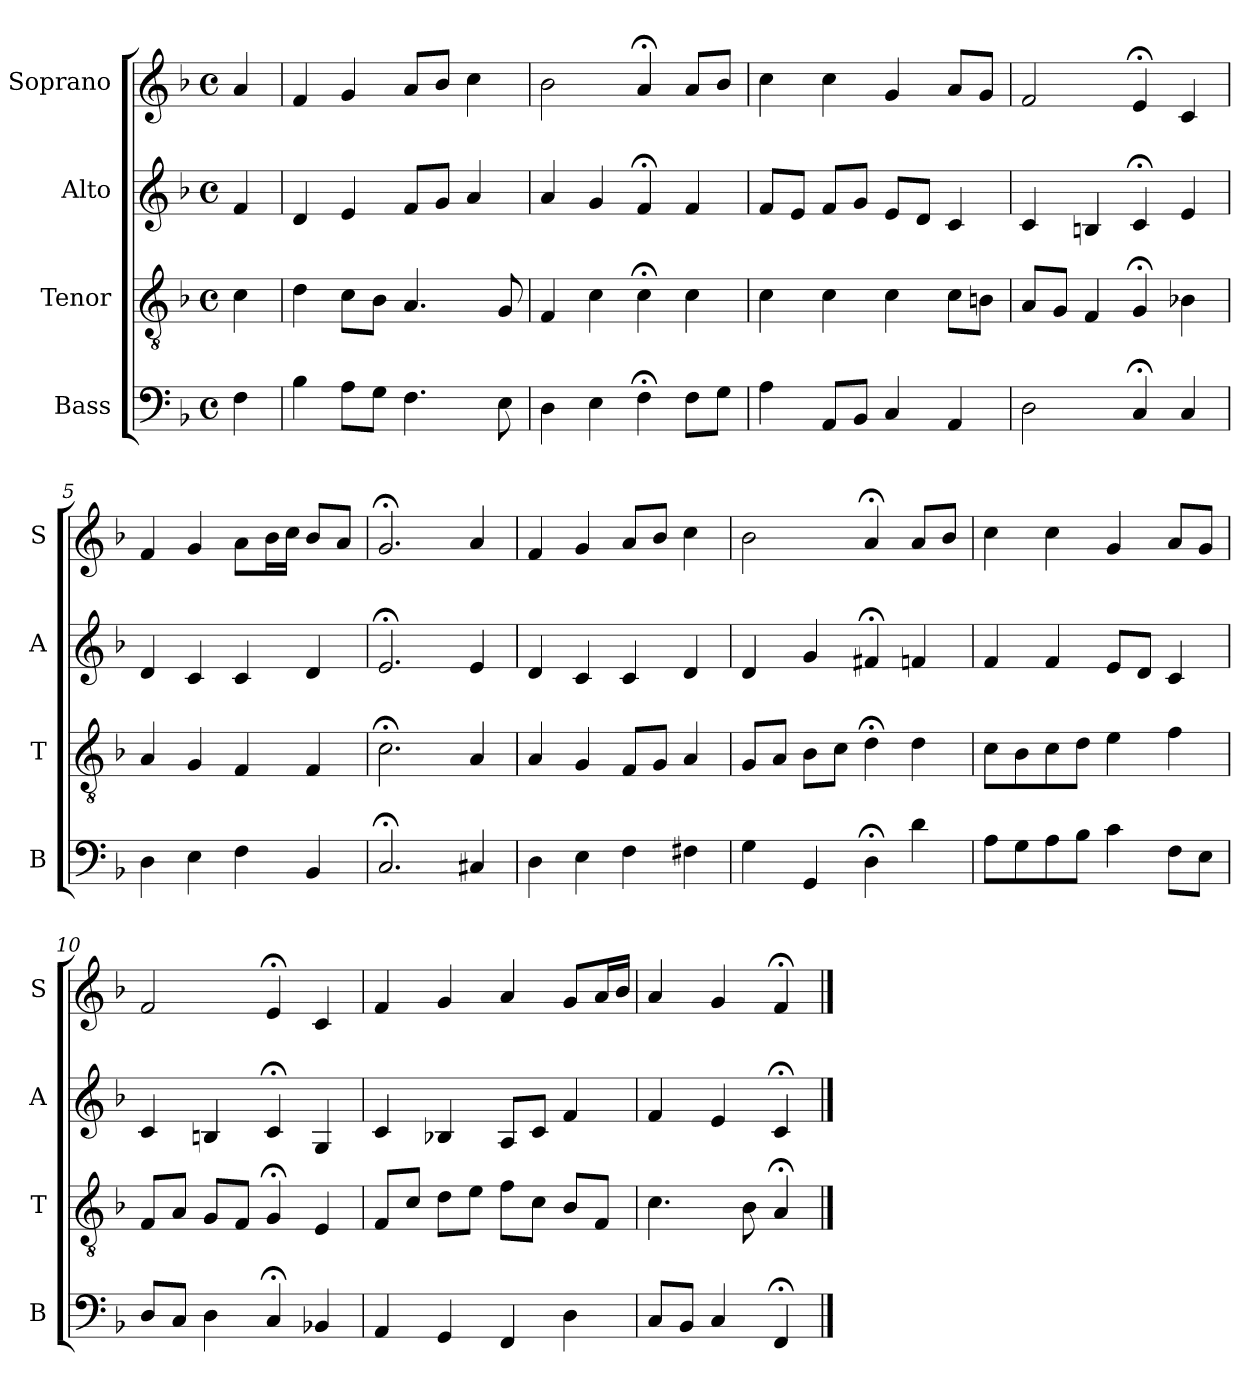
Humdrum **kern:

**kern	**kern	**kern	**kern
*part4	*part3	*part2	*part1
*staff4	*staff3	*staff2	*staff1
*I"Bass	*I"Tenor	*I"Alto	*I"Soprano
*I'B	*I'T	*I'A	*I'S
*clefF4	*clefGv2	*clefG2	*clefG2
*k[b-]	*k[b-]	*k[b-]	*k[b-]
*F:	*F:	*F:	*F:
*M4/4	*M4/4	*M4/4	*M4/4
*met(c)	*met(c)	*met(c)	*met(c)
*MM100	*MM100	*MM100	*MM100
=	=	=	=
4F	4c	4f	4a
=1	=1	=1	=1
4B-	4d	4d	4f
8AL	8cL	4e	4g
8GJ	8B-J	.	.
4.F	4.A	8fL	8aL
.	.	8gJ	8b-J
.	.	4a	4cc
8E	8G	.	.
=2	=2	=2	=2
4D	4F	4a	2b-
4E	4c	4g	.
4F;<	4c;<	4f;<	4a;<
8FL	4c	4f	8aL
8GJ	.	.	8b-J
=3	=3	=3	=3
4A	4c	8fL	4cc
.	.	8eJ	.
8AAL	4c	8fL	4cc
8BB-J	.	8gJ	.
4C	4c	8eL	4g
.	.	8dJ	.
4AA	8cL	4c	8aL
.	8BnJ	.	8gJ
=4	=4	=4	=4
2D	8AL	4c	2f
.	8GJ	.	.
.	4F	4Bn	.
4C;<	4G;<	4c;<	4e;<
4C	4B-X	4e	4c
=5	=5	=5	=5
4D	4A	4d	4f
4E	4G	4c	4g
4F	4F	4c	8aL
.	.	.	16b-L
.	.	.	16ccJJ
4BB-	4F	4d	8b-L
.	.	.	8aJ
=6	=6	=6	=6
2.C;<	2.c;<	2.e;<	2.g;<
4C#X	4A	4e	4a
=7	=7	=7	=7
4D	4A	4d	4f
4E	4G	4c	4g
4F	8FL	4c	8aL
.	8GJ	.	8b-J
4F#X	4A	4d	4cc
=8	=8	=8	=8
4G	8GL	4d	2b-
.	8AJ	.	.
4GG	8B-L	4g	.
.	8cJ	.	.
4D;<	4d;<	4f#X;<	4a;<
4d	4d	4fn	8aL
.	.	.	8b-J
=9	=9	=9	=9
8AL	8cL	4f	4cc
8G	8B-	.	.
8A	8c	4f	4cc
8B-J	8dJ	.	.
4c	4e	8eL	4g
.	.	8dJ	.
8FL	4f	4c	8aL
8EJ	.	.	8gJ
=10	=10	=10	=10
8DL	8FL	4c	2f
8CJ	8AJ	.	.
4D	8GL	4Bn	.
.	8FJ	.	.
4C;<	4G;<	4c;<	4e;<
4BB-X	4E	4G	4c
=11	=11	=11	=11
4AA	8FL	4c	4f
.	8cJ	.	.
4GG	8dL	4B-X	4g
.	8eJ	.	.
4FF	8fL	8AL	4a
.	8cJ	8cJ	.
4D	8B-L	4f	8gL
.	8FJ	.	16aL
.	.	.	16b-JJ
=12	=12	=12	=12
8CL	4.c	4f	4a
8BB-J	.	.	.
4C	.	4e	4g
.	8B-	.	.
4FF;<	4A;<	4c;<	4f;<
==	==	==	==
*-	*-	*-	*-
